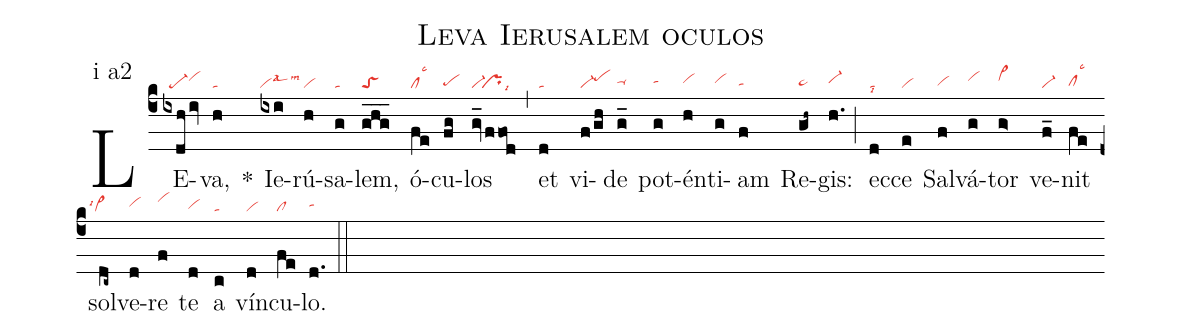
name: Leva Ierusalem oculos;
annotation: i a2;
mode: 1;
nabc-lines: 1;
%%
(c4)
LE(ixdh!/iv|//pe-vihi)va,(h|ta) *()
Ie(ixi|vilsal3lsm3)rú(h|vi)sa(g|ta)lem,(ghg___|toS) ó(fe|cllsc3)cu(fg|pehg)los(gv_ffod|vi-`prlsi9) (,)
et(d|ta) vi(f/gh|vi-pehi)de(g_|ta-hh) pot(g|tahh)én(h|vihh)ti(g|vihh)am(f|tahg) Re(gh~|ta>hg)gis:(h.|vi-hh) (;)
ec(d|talsi8)ce(e|vi) Sal(f|vihg)vá(g|vihi)tor(g>|vi>hi) ve(f_|vi-)nit(fe|clhglsc3) sol(dc~|```vi>lsi4)ve(d|vihh)re(f|vihj) te(d|vihg) a(c|ta) vín(d|vi)cu(fe|cl)lo.(d.|tahh) (::)
